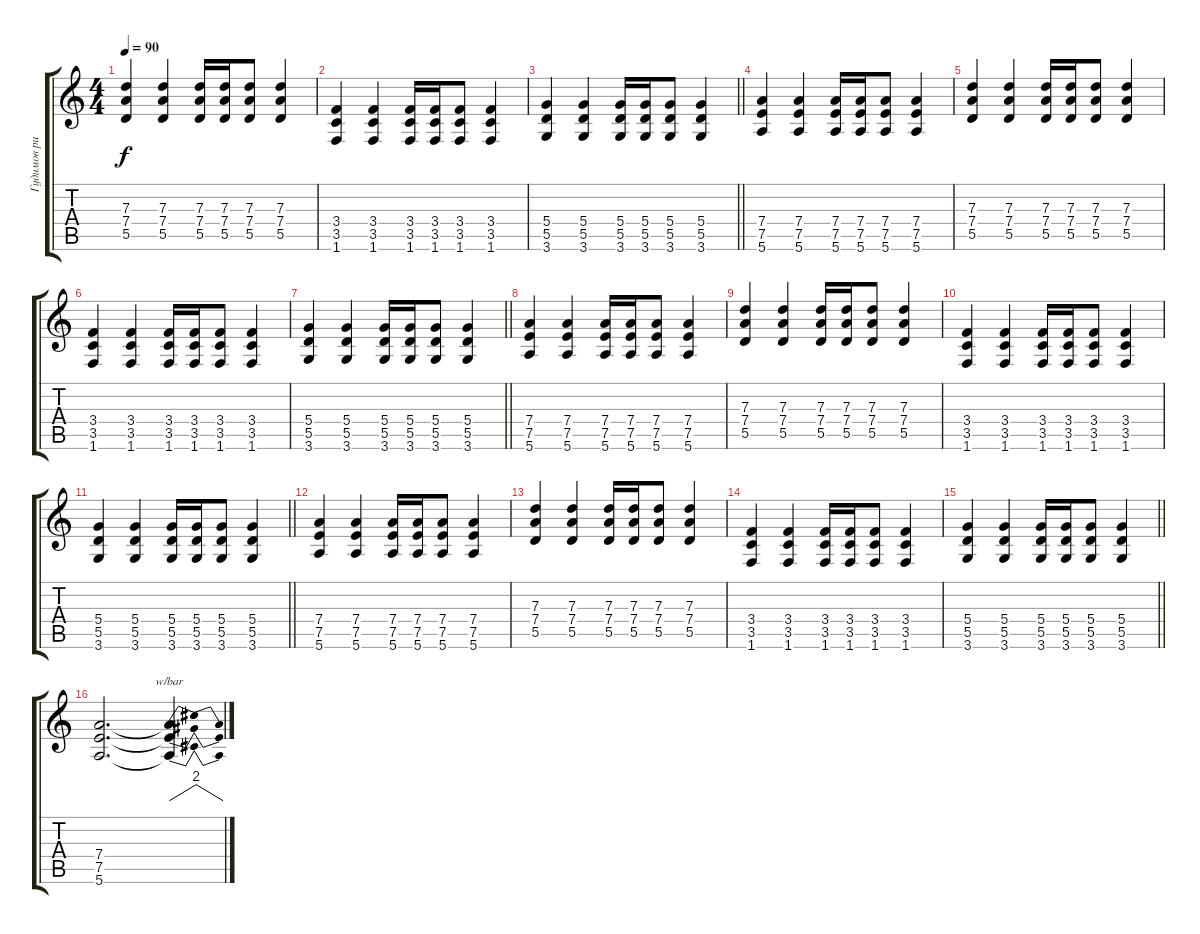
\track ("Гудимов ритм" "Гудимов ри") {instrument overdrivenguitar}
\staff {score tabs}
\tuning (E4 B3 G3 D3 A2 E2) {hide}
\ts (4 4)
\tempo 90
\clef g2
\ks c
(7.3 7.4 5.5).4{dy f} (7.3 7.4 5.5).4 (7.3 7.4 5.5).16 (7.3 7.4 5.5).16 (7.3 7.4 5.5).8 (7.3 7.4 5.5).4 |
(3.4 3.5 1.6).4 (3.4 3.5 1.6).4 (3.4 3.5 1.6).16 (3.4 3.5 1.6).16 (3.4 3.5 1.6).8 (3.4 3.5 1.6).4 |
\barLineRight lightlight
(5.4 5.5 3.6).4 (5.4 5.5 3.6).4 (5.4 5.5 3.6).16 (5.4 5.5 3.6).16 (5.4 5.5 3.6).8 (5.4 5.5 3.6).4 |
(7.4 7.5 5.6).4 (7.4 7.5 5.6).4 (7.4 7.5 5.6).16 (7.4 7.5 5.6).16 (7.4 7.5 5.6).8 (7.4 7.5 5.6).4 |
(7.3 7.4 5.5).4 (7.3 7.4 5.5).4 (7.3 7.4 5.5).16 (7.3 7.4 5.5).16 (7.3 7.4 5.5).8 (7.3 7.4 5.5).4 |
(3.4 3.5 1.6).4 (3.4 3.5 1.6).4 (3.4 3.5 1.6).16 (3.4 3.5 1.6).16 (3.4 3.5 1.6).8 (3.4 3.5 1.6).4 |
\barLineRight lightlight
(5.4 5.5 3.6).4 (5.4 5.5 3.6).4 (5.4 5.5 3.6).16 (5.4 5.5 3.6).16 (5.4 5.5 3.6).8 (5.4 5.5 3.6).4 |
(7.4 7.5 5.6).4 (7.4 7.5 5.6).4 (7.4 7.5 5.6).16 (7.4 7.5 5.6).16 (7.4 7.5 5.6).8 (7.4 7.5 5.6).4 |
(7.3 7.4 5.5).4 (7.3 7.4 5.5).4 (7.3 7.4 5.5).16 (7.3 7.4 5.5).16 (7.3 7.4 5.5).8 (7.3 7.4 5.5).4 |
(3.4 3.5 1.6).4 (3.4 3.5 1.6).4 (3.4 3.5 1.6).16 (3.4 3.5 1.6).16 (3.4 3.5 1.6).8 (3.4 3.5 1.6).4 |
\barLineRight lightlight
(5.4 5.5 3.6).4 (5.4 5.5 3.6).4 (5.4 5.5 3.6).16 (5.4 5.5 3.6).16 (5.4 5.5 3.6).8 (5.4 5.5 3.6).4 |
(7.4 7.5 5.6).4 (7.4 7.5 5.6).4 (7.4 7.5 5.6).16 (7.4 7.5 5.6).16 (7.4 7.5 5.6).8 (7.4 7.5 5.6).4 |
(7.3 7.4 5.5).4 (7.3 7.4 5.5).4 (7.3 7.4 5.5).16 (7.3 7.4 5.5).16 (7.3 7.4 5.5).8 (7.3 7.4 5.5).4 |
(3.4 3.5 1.6).4 (3.4 3.5 1.6).4 (3.4 3.5 1.6).16 (3.4 3.5 1.6).16 (3.4 3.5 1.6).8 (3.4 3.5 1.6).4 |
\barLineRight lightlight
(5.4 5.5 3.6).4 (5.4 5.5 3.6).4 (5.4 5.5 3.6).16 (5.4 5.5 3.6).16 (5.4 5.5 3.6).8 (5.4 5.5 3.6).4 |
(7.4 7.5 5.6).2{d} (7.4{t} 7.5{t} 5.6{t}).4{tbe (dip default 0 0 30 8 60 0)}
